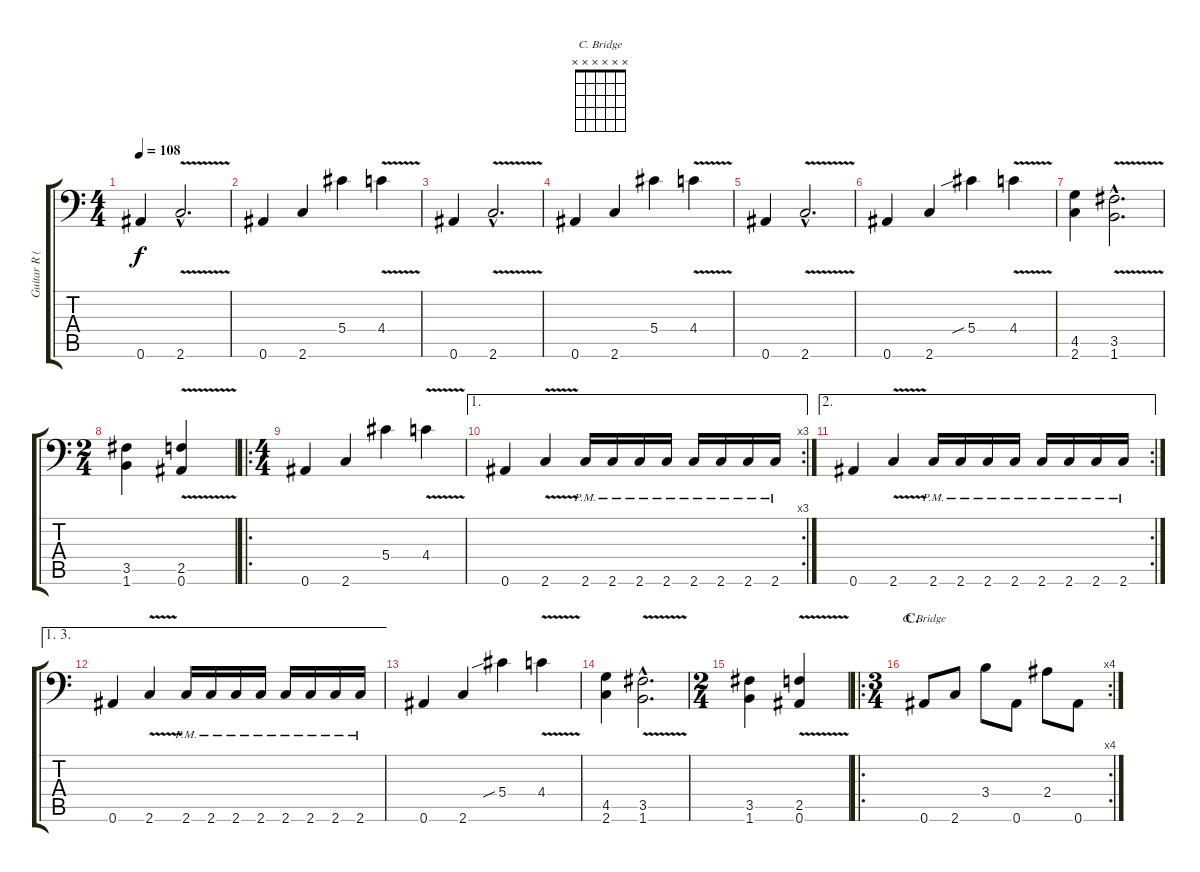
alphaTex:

\track ("Guitar R (Owen)" "Guitar R (") {instrument distortionguitar}
\staff {score tabs}
\tuning (Bb3 F3 Db3 Ab2 Eb2 Bb1) {hide}
\chord ("C. Bridge" x x x x x x)
\ts (4 4)
\tempo 108
\clef f4
\ks c
0.6.4{dy f} 2.6{v hac}.2{d} |
0.6.4 2.6.4 5.4.4 4.4{v}.4 |
0.6.4 2.6{v hac}.2{d} |
0.6.4 2.6.4 5.4.4 4.4{v}.4 |
0.6.4 2.6{v hac}.2{d} |
0.6.4 2.6.4 5.4{sib}.4 4.4{v}.4 |
(4.5 2.6).4 (3.5{hac} 1.6{v hac}).2{d} |
\ts (2 4)
(3.5 1.6).4 (2.5 0.6{v}).4 |
\ro
\ts (4 4)
0.6.4 2.6.4 5.4.4 4.4{v}.4 |
\ae 1
\rc 3
0.6.4 2.6{v}.4 2.6{pm}.16 2.6{pm}.16 2.6{pm}.16 2.6{pm}.16 2.6{pm}.16 2.6{pm}.16 2.6{pm}.16 2.6{pm}.16 |
\ae 2
\rc 2
0.6.4 2.6{v}.4 2.6{pm}.16 2.6{pm}.16 2.6{pm}.16 2.6{pm}.16 2.6{pm}.16 2.6{pm}.16 2.6{pm}.16 2.6{pm}.16 |
\ae (1 3)
0.6.4 2.6{v}.4 2.6{pm}.16 2.6{pm}.16 2.6{pm}.16 2.6{pm}.16 2.6{pm}.16 2.6{pm}.16 2.6{pm}.16 2.6{pm}.16 |
0.6.4 2.6.4 5.4{sib}.4 4.4{v}.4 |
(4.5 2.6).4 (3.5{hac} 1.6{v hac}).2{d} |
\ts (2 4)
(3.5 1.6).4 (2.5 0.6{v}).4 |
\ro
\rc 4
\ts (3 4)
\section ("" "C.")
0.6.8{ch "C. Bridge"} 2.6.8 3.4.8 0.6.8 2.4.8 0.6.8
